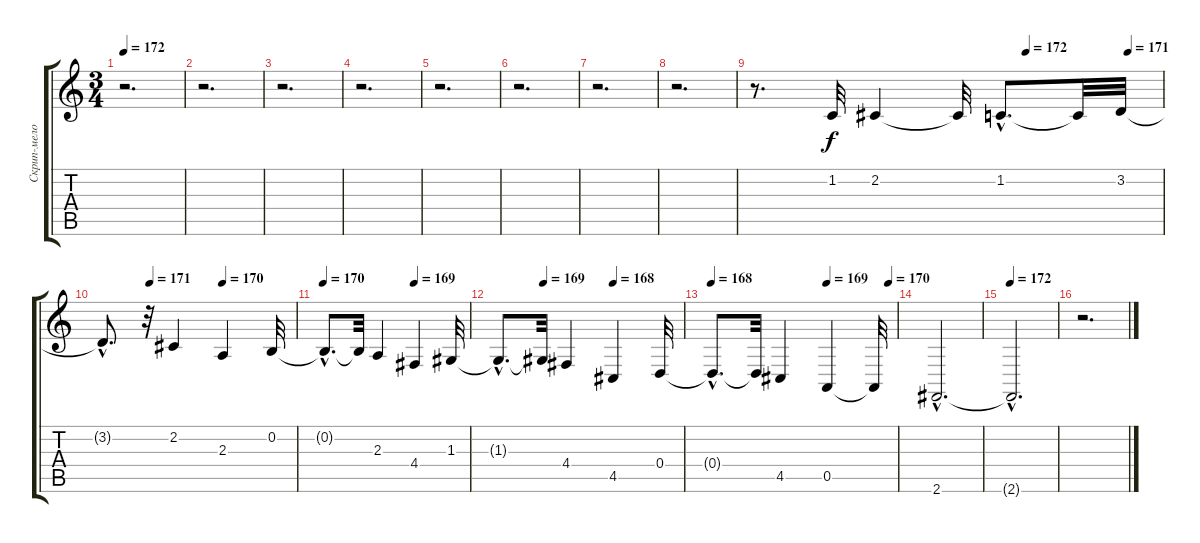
\track ("Скрип-мелодия" "Скрип-мело") {instrument synthstrings1}
\staff {score tabs}
\tuning (E4 B3 G3 D3 A2 E2) {hide}
\ts (3 4)
\tempo 172
\clef g2
\ks c
r.2{d dy f} |
r.2{d} |
r.2{d} |
r.2{d} |
r.2{d} |
r.2{d} |
r.2{d} |
r.2{d} |
\tempo (172 0.6666666666666666)
\tempo (171 0.9166666666666666)
r.8{d} 1.2.32 2.2.4 2.2{t}.32 1.2{hac}.8{d} 1.2{t}.32 3.2.32 |
\tempo (171 0.25)
\tempo (170 0.625)
3.2{hac t}.8{d} r.32 2.2.4 2.3.4 0.2.32 |
\tempo 170
\tempo (169 0.625)
0.2{hac t}.8{d} 0.2{t}.32 2.3.4 4.4.4 1.3.32 |
\tempo (169 0.25)
\tempo (168 0.625)
1.3{hac t}.8{d} 1.3{t}.32 4.4.4 4.5.4 0.4.32 |
\tempo 168
\tempo (169 0.625)
\tempo (170 0.9583333333333334)
0.4{hac t}.8{d} 0.4{t}.32 4.5.4 0.5.4 0.5{t}.32 |
2.6{hac}.2{d} |
\tempo 172
2.6{hac t}.2{d} |
r.2{d}
